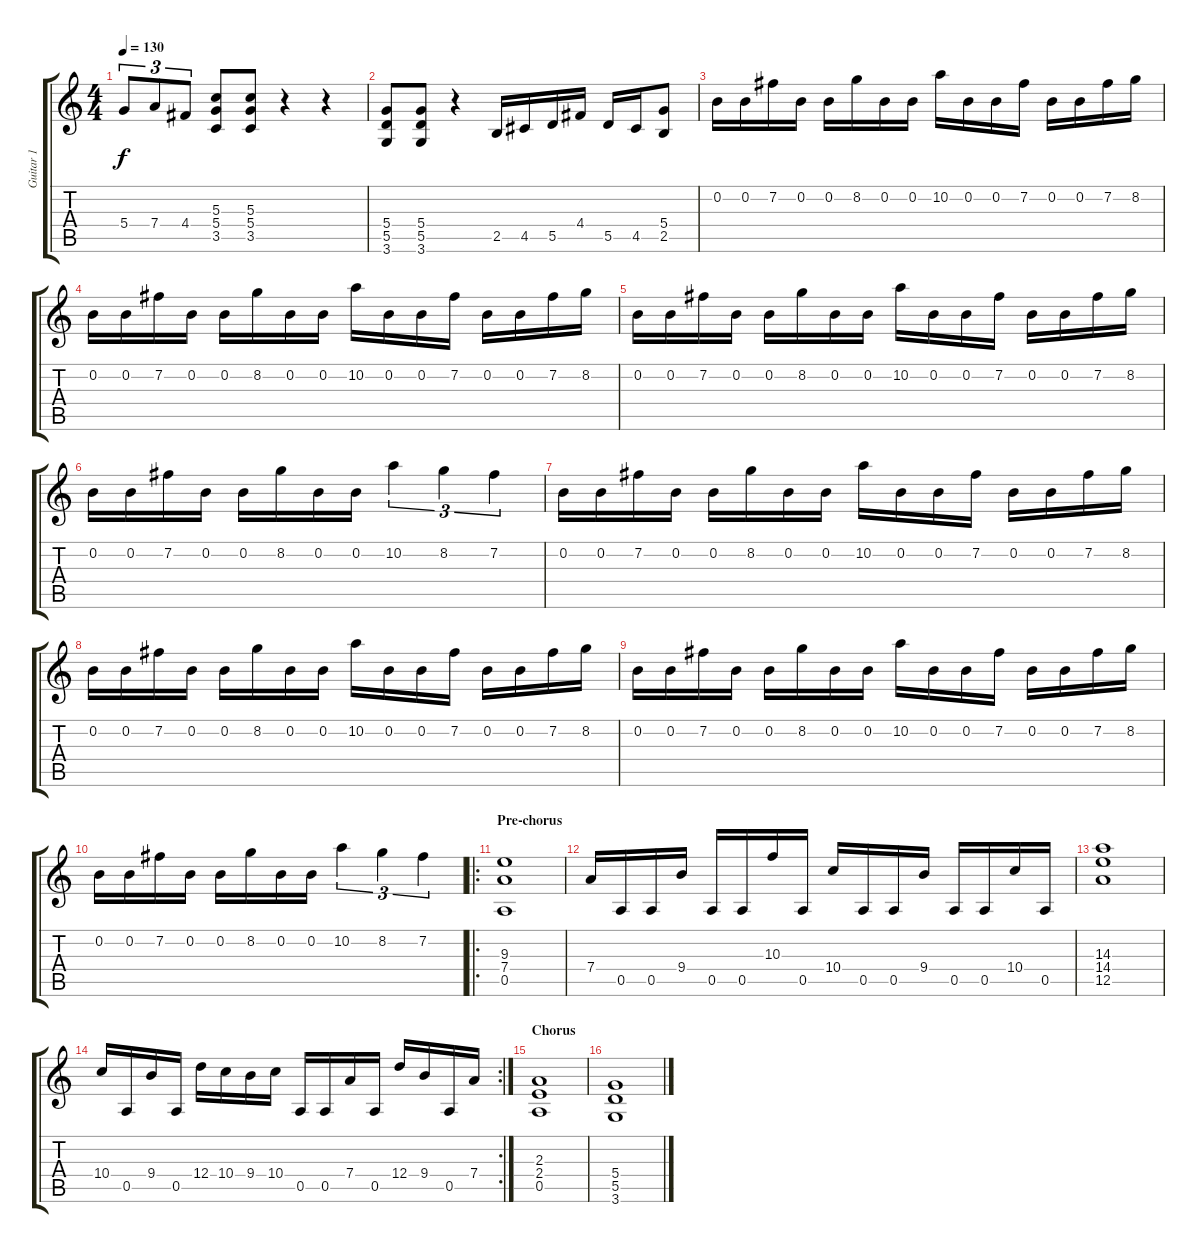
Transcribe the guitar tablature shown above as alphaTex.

\track ("Guitar 1" "Guitar 1") {instrument distortionguitar}
\staff {score tabs}
\tuning (E4 B3 G3 D3 A2 E2) {hide}
\ts (4 4)
\tempo 130
\clef g2
\ks c
5.4.8{tu (3 2) dy f} 7.4.8{tu (3 2)} 4.4.8{tu (3 2)} (5.3 5.4 3.5).8 (5.3 5.4 3.5).8 r.4 r.4 |
(5.4 5.5 3.6).8 (5.4 5.5 3.6).8 r.4 2.5.16 4.5.16 5.5.16 4.4.16 5.5.16 4.5.16 (5.4 2.5).8 |
0.2.16 0.2.16 7.2.16 0.2.16 0.2.16 8.2.16 0.2.16 0.2.16 10.2.16 0.2.16 0.2.16 7.2.16 0.2.16 0.2.16 7.2.16 8.2.16 |
0.2.16 0.2.16 7.2.16 0.2.16 0.2.16 8.2.16 0.2.16 0.2.16 10.2.16 0.2.16 0.2.16 7.2.16 0.2.16 0.2.16 7.2.16 8.2.16 |
0.2.16 0.2.16 7.2.16 0.2.16 0.2.16 8.2.16 0.2.16 0.2.16 10.2.16 0.2.16 0.2.16 7.2.16 0.2.16 0.2.16 7.2.16 8.2.16 |
0.2.16 0.2.16 7.2.16 0.2.16 0.2.16 8.2.16 0.2.16 0.2.16 10.2.4{tu (3 2)} 8.2.4{tu (3 2)} 7.2.4{tu (3 2)} |
0.2.16 0.2.16 7.2.16 0.2.16 0.2.16 8.2.16 0.2.16 0.2.16 10.2.16 0.2.16 0.2.16 7.2.16 0.2.16 0.2.16 7.2.16 8.2.16 |
0.2.16 0.2.16 7.2.16 0.2.16 0.2.16 8.2.16 0.2.16 0.2.16 10.2.16 0.2.16 0.2.16 7.2.16 0.2.16 0.2.16 7.2.16 8.2.16 |
0.2.16 0.2.16 7.2.16 0.2.16 0.2.16 8.2.16 0.2.16 0.2.16 10.2.16 0.2.16 0.2.16 7.2.16 0.2.16 0.2.16 7.2.16 8.2.16 |
0.2.16 0.2.16 7.2.16 0.2.16 0.2.16 8.2.16 0.2.16 0.2.16 10.2.4{tu (3 2)} 8.2.4{tu (3 2)} 7.2.4{tu (3 2)} |
\ro
\section ("" "Pre-chorus")
(9.3 7.4 0.5).1 |
7.4.16 0.5.16 0.5.16 9.4.16 0.5.16 0.5.16 10.3.16 0.5.16 10.4.16 0.5.16 0.5.16 9.4.16 0.5.16 0.5.16 10.4.16 0.5.16 |
(14.3 14.4 12.5).1 |
\rc 2
10.4.16 0.5.16 9.4.16 0.5.16 12.4.16 10.4.16 9.4.16 10.4.16 0.5.16 0.5.16 7.4.16 0.5.16 12.4.16 9.4.16 0.5.16 7.4.16 |
\section ("" "Chorus")
(2.3 2.4 0.5).1 |
(5.4 5.5 3.6).1
